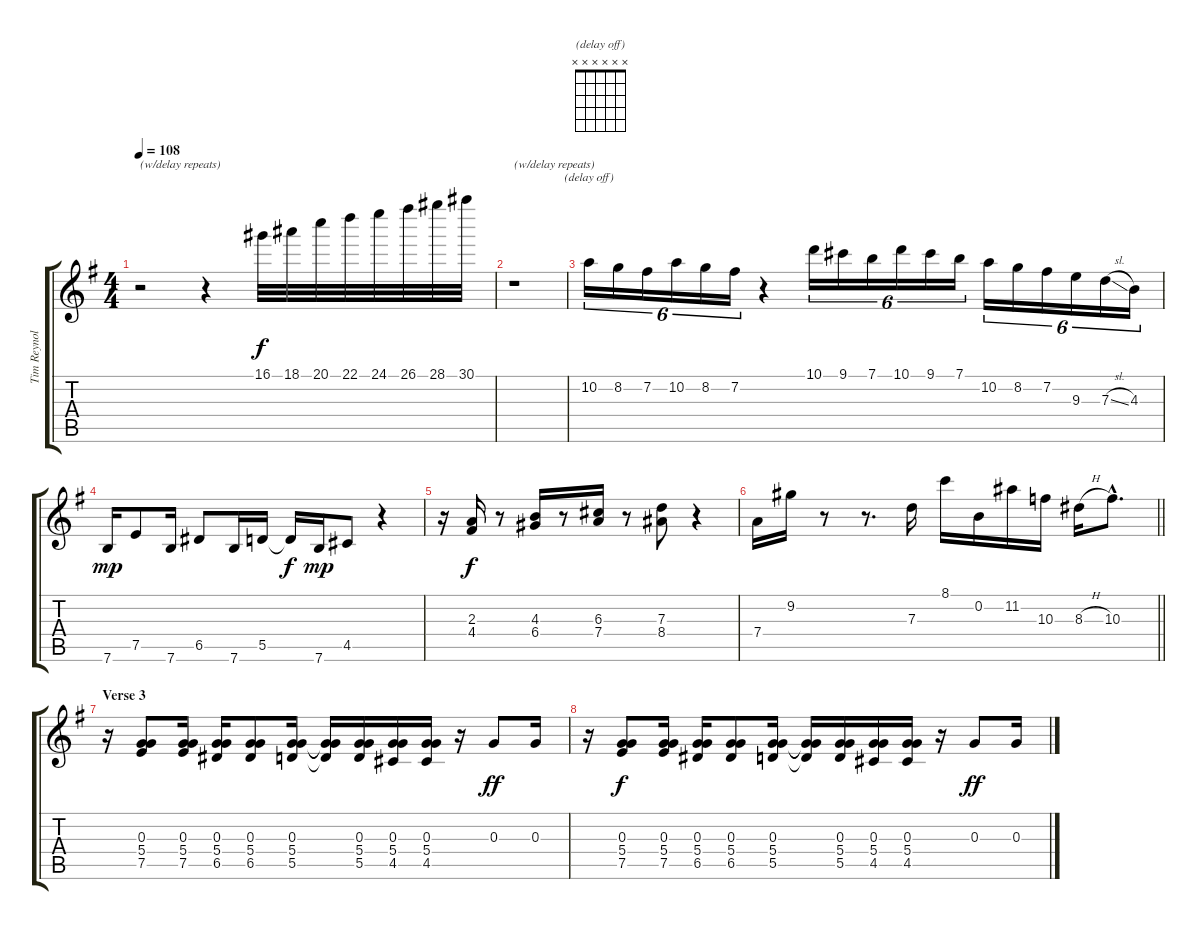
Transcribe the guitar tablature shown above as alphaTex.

\track ("Tim Reynolds" "Tim Reynol") {instrument acousticguitarsteel}
\staff {score tabs}
\tuning (E4 B3 G3 D3 A2 E2) {hide}
\chord ("(delay off)" x x x x x x)
\ts (4 4)
\tempo 108
\clef g2
\ks g
r.2{txt "(w/delay repeats)" dy f} r.4 16.1.32 18.1.32 20.1.32 22.1.32 24.1.32 26.1.32 28.1.32 30.1.32 |
r.1{txt "(w/delay repeats)"} |
10.2.16{tu (6 4) ch "(delay off)" volume 12} 8.2.16{tu (6 4)} 7.2.16{tu (6 4)} 10.2.16{tu (6 4)} 8.2.16{tu (6 4)} 7.2.16{tu (6 4)} r.4 10.1.16{tu (6 4)} 9.1.16{tu (6 4)} 7.1.16{tu (6 4)} 10.1.16{tu (6 4)} 9.1.16{tu (6 4)} 7.1.16{tu (6 4)} 10.2.16{tu (6 4)} 8.2.16{tu (6 4)} 7.2.16{tu (6 4)} 9.3.16{tu (6 4)} 7.3{sl}.16{tu (6 4)} 4.3.16{tu (6 4)} |
7.6.16{dy mp} 7.5.8 7.6.16 6.5.8 7.6.16 5.5.16 5.5{t}.16{dy f} 7.6.16{dy mp} 4.5.8 r.4 |
r.16 (2.3 4.4).16{dy f} r.8 (4.3 6.4).16 r.8 (6.3 7.4).16 r.8 (7.3 8.4).8 r.4 |
\barLineRight lightlight
7.4.16 9.2.16 r.8 r.8{d} 7.3.16 8.1.16 0.2.16 11.2.16 10.3.16 8.3{h}.16 10.3{hac}.8{d} |
\section ("" "Verse 3")
r.16{volume 9} (0.3 5.4 7.5).8 (0.3 5.4 7.5).16 (0.3 5.4 6.5).16 (0.3 5.4 6.5).8 (0.3 5.4 5.5).16 (0.3{t} 5.4{t} 5.5{t}).16 (0.3 5.4 5.5).16 (0.3 5.4 4.5).16 (0.3 5.4 4.5).16 r.16 0.3.8{dy ff} 0.3.16 |
r.16 (0.3 5.4 7.5).8{dy f} (0.3 5.4 7.5).16 (0.3 5.4 6.5).16 (0.3 5.4 6.5).8 (0.3 5.4 5.5).16 (0.3{t} 5.4{t} 5.5{t}).16 (0.3 5.4 5.5).16 (0.3 5.4 4.5).16 (0.3 5.4 4.5).16 r.16 0.3.8{dy ff} 0.3.16
